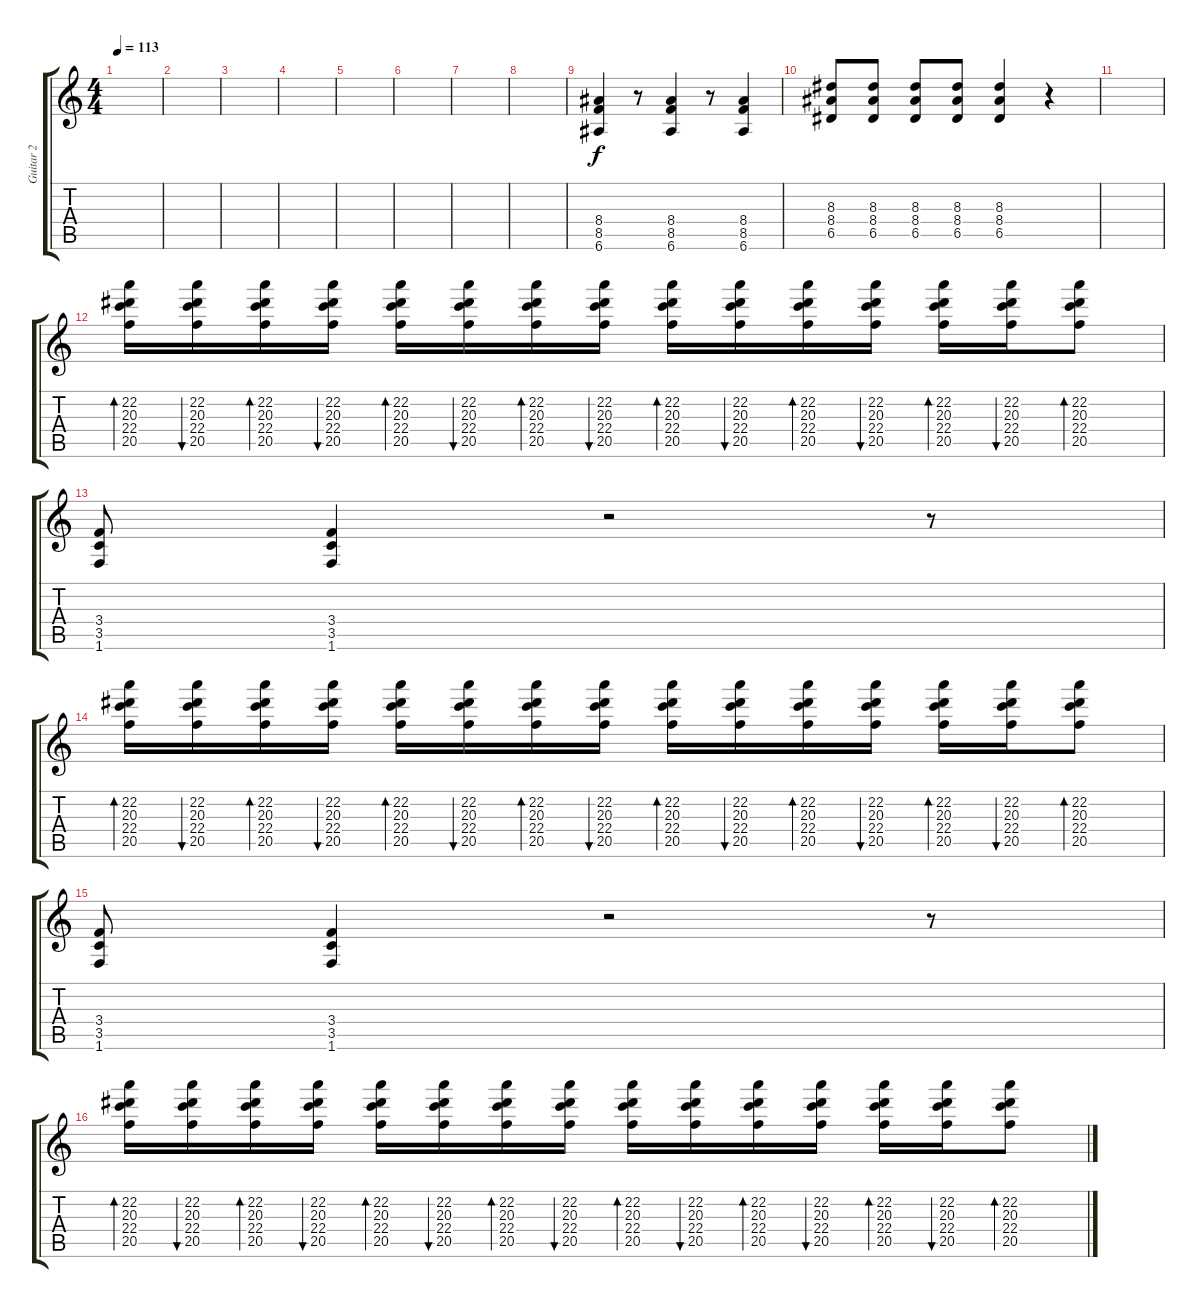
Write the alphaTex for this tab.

\track ("Guitar 2" "Guitar 2") {instrument acousticguitarnylon}
\staff {score tabs}
\tuning (E4 B3 G3 D3 A2 E2) {hide}
\ts (4 4)
\tempo 113
\clef g2
\ks c
|
|
|
|
|
|
|
|
(8.4 8.5 6.6).4{volume 10 instrument distortionguitar} r.8 (8.4 8.5 6.6).4 r.8 (8.4 8.5 6.6).4 |
(8.3 8.4 6.5).8 (8.3 8.4 6.5).8 (8.3 8.4 6.5).8 (8.3 8.4 6.5).8 (8.3 8.4 6.5).4 r.4 |
|
(22.2 20.3 22.4 20.5).16{bd 60 volume 7 instrument distortionguitar} (22.2 20.3 22.4 20.5).16{bu 60} (22.2 20.3 22.4 20.5).16{bd 60} (22.2 20.3 22.4 20.5).16{bu 60} (22.2 20.3 22.4 20.5).16{bd 60} (22.2 20.3 22.4 20.5).16{bu 60} (22.2 20.3 22.4 20.5).16{bd 60} (22.2 20.3 22.4 20.5).16{bu 60} (22.2 20.3 22.4 20.5).16{bd 60} (22.2 20.3 22.4 20.5).16{bu 60} (22.2 20.3 22.4 20.5).16{bd 60} (22.2 20.3 22.4 20.5).16{bu 60} (22.2 20.3 22.4 20.5).16{bd 60} (22.2 20.3 22.4 20.5).16{bu 60} (22.2 20.3 22.4 20.5).8{bd 60} |
(3.4 3.5 1.6).8{volume 12} (3.4 3.5 1.6).4 r.2 r.8 |
(22.2 20.3 22.4 20.5).16{bd 60 volume 7} (22.2 20.3 22.4 20.5).16{bu 60} (22.2 20.3 22.4 20.5).16{bd 60} (22.2 20.3 22.4 20.5).16{bu 60} (22.2 20.3 22.4 20.5).16{bd 60} (22.2 20.3 22.4 20.5).16{bu 60} (22.2 20.3 22.4 20.5).16{bd 60} (22.2 20.3 22.4 20.5).16{bu 60} (22.2 20.3 22.4 20.5).16{bd 60} (22.2 20.3 22.4 20.5).16{bu 60} (22.2 20.3 22.4 20.5).16{bd 60} (22.2 20.3 22.4 20.5).16{bu 60} (22.2 20.3 22.4 20.5).16{bd 60} (22.2 20.3 22.4 20.5).16{bu 60} (22.2 20.3 22.4 20.5).8{bd 60} |
(3.4 3.5 1.6).8{volume 12} (3.4 3.5 1.6).4 r.2 r.8 |
(22.2 20.3 22.4 20.5).16{bd 60 volume 7} (22.2 20.3 22.4 20.5).16{bu 60} (22.2 20.3 22.4 20.5).16{bd 60} (22.2 20.3 22.4 20.5).16{bu 60} (22.2 20.3 22.4 20.5).16{bd 60} (22.2 20.3 22.4 20.5).16{bu 60} (22.2 20.3 22.4 20.5).16{bd 60} (22.2 20.3 22.4 20.5).16{bu 60} (22.2 20.3 22.4 20.5).16{bd 60} (22.2 20.3 22.4 20.5).16{bu 60} (22.2 20.3 22.4 20.5).16{bd 60} (22.2 20.3 22.4 20.5).16{bu 60} (22.2 20.3 22.4 20.5).16{bd 60} (22.2 20.3 22.4 20.5).16{bu 60} (22.2 20.3 22.4 20.5).8{bd 60}
